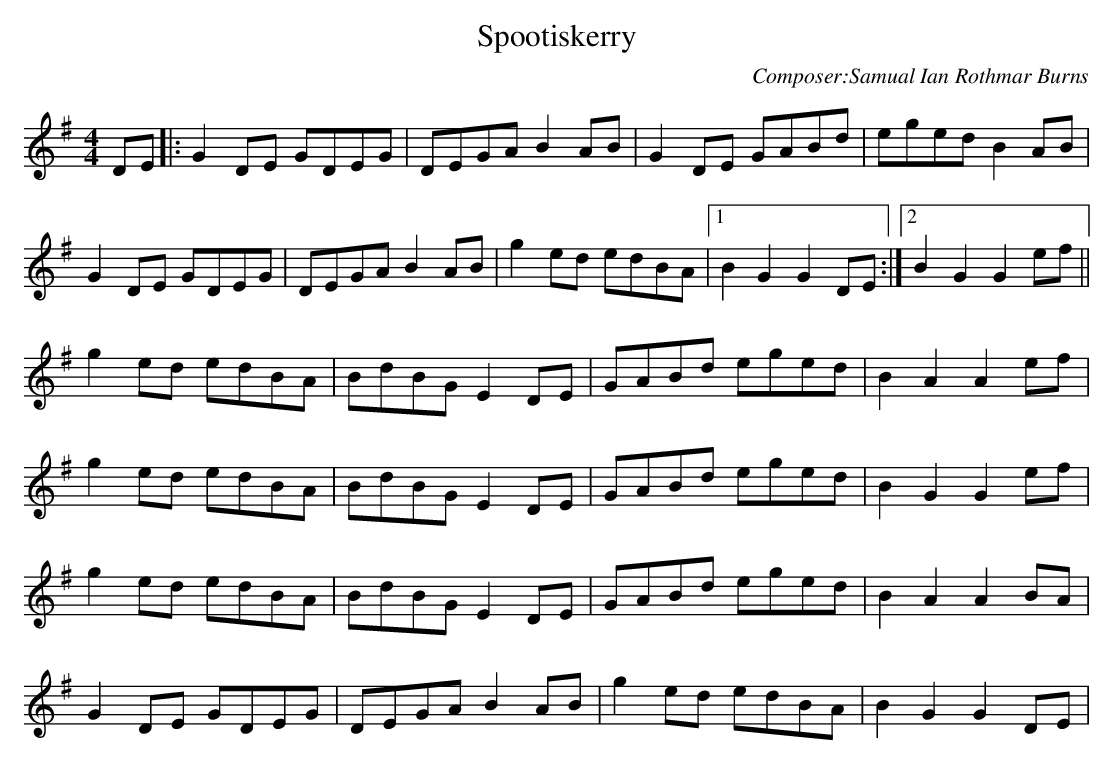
X:1
T:Spootiskerry
C:Composer:Samual Ian Rothmar Burns
M:4/4
K:G
DE|:G2 DE GDEG|DEGA B2 AB|G2 DE GABd|eged B2 AB|
G2 DE GDEG|DEGA B2 AB|g2 ed edBA|1 B2 G2 G2 DE :|2 B2 G2 G2 ef||
g2 ed edBA|BdBG E2 DE|GABd eged|B2 A2 A2 ef|
g2 ed edBA|BdBG E2 DE|GABd eged|B2 G2 G2 ef|
g2 ed edBA|BdBG E2 DE|GABd eged|B2 A2 A2 BA|
G2 DE GDEG|DEGA B2 AB|g2 ed edBA| B2 G2 G2 DE|
